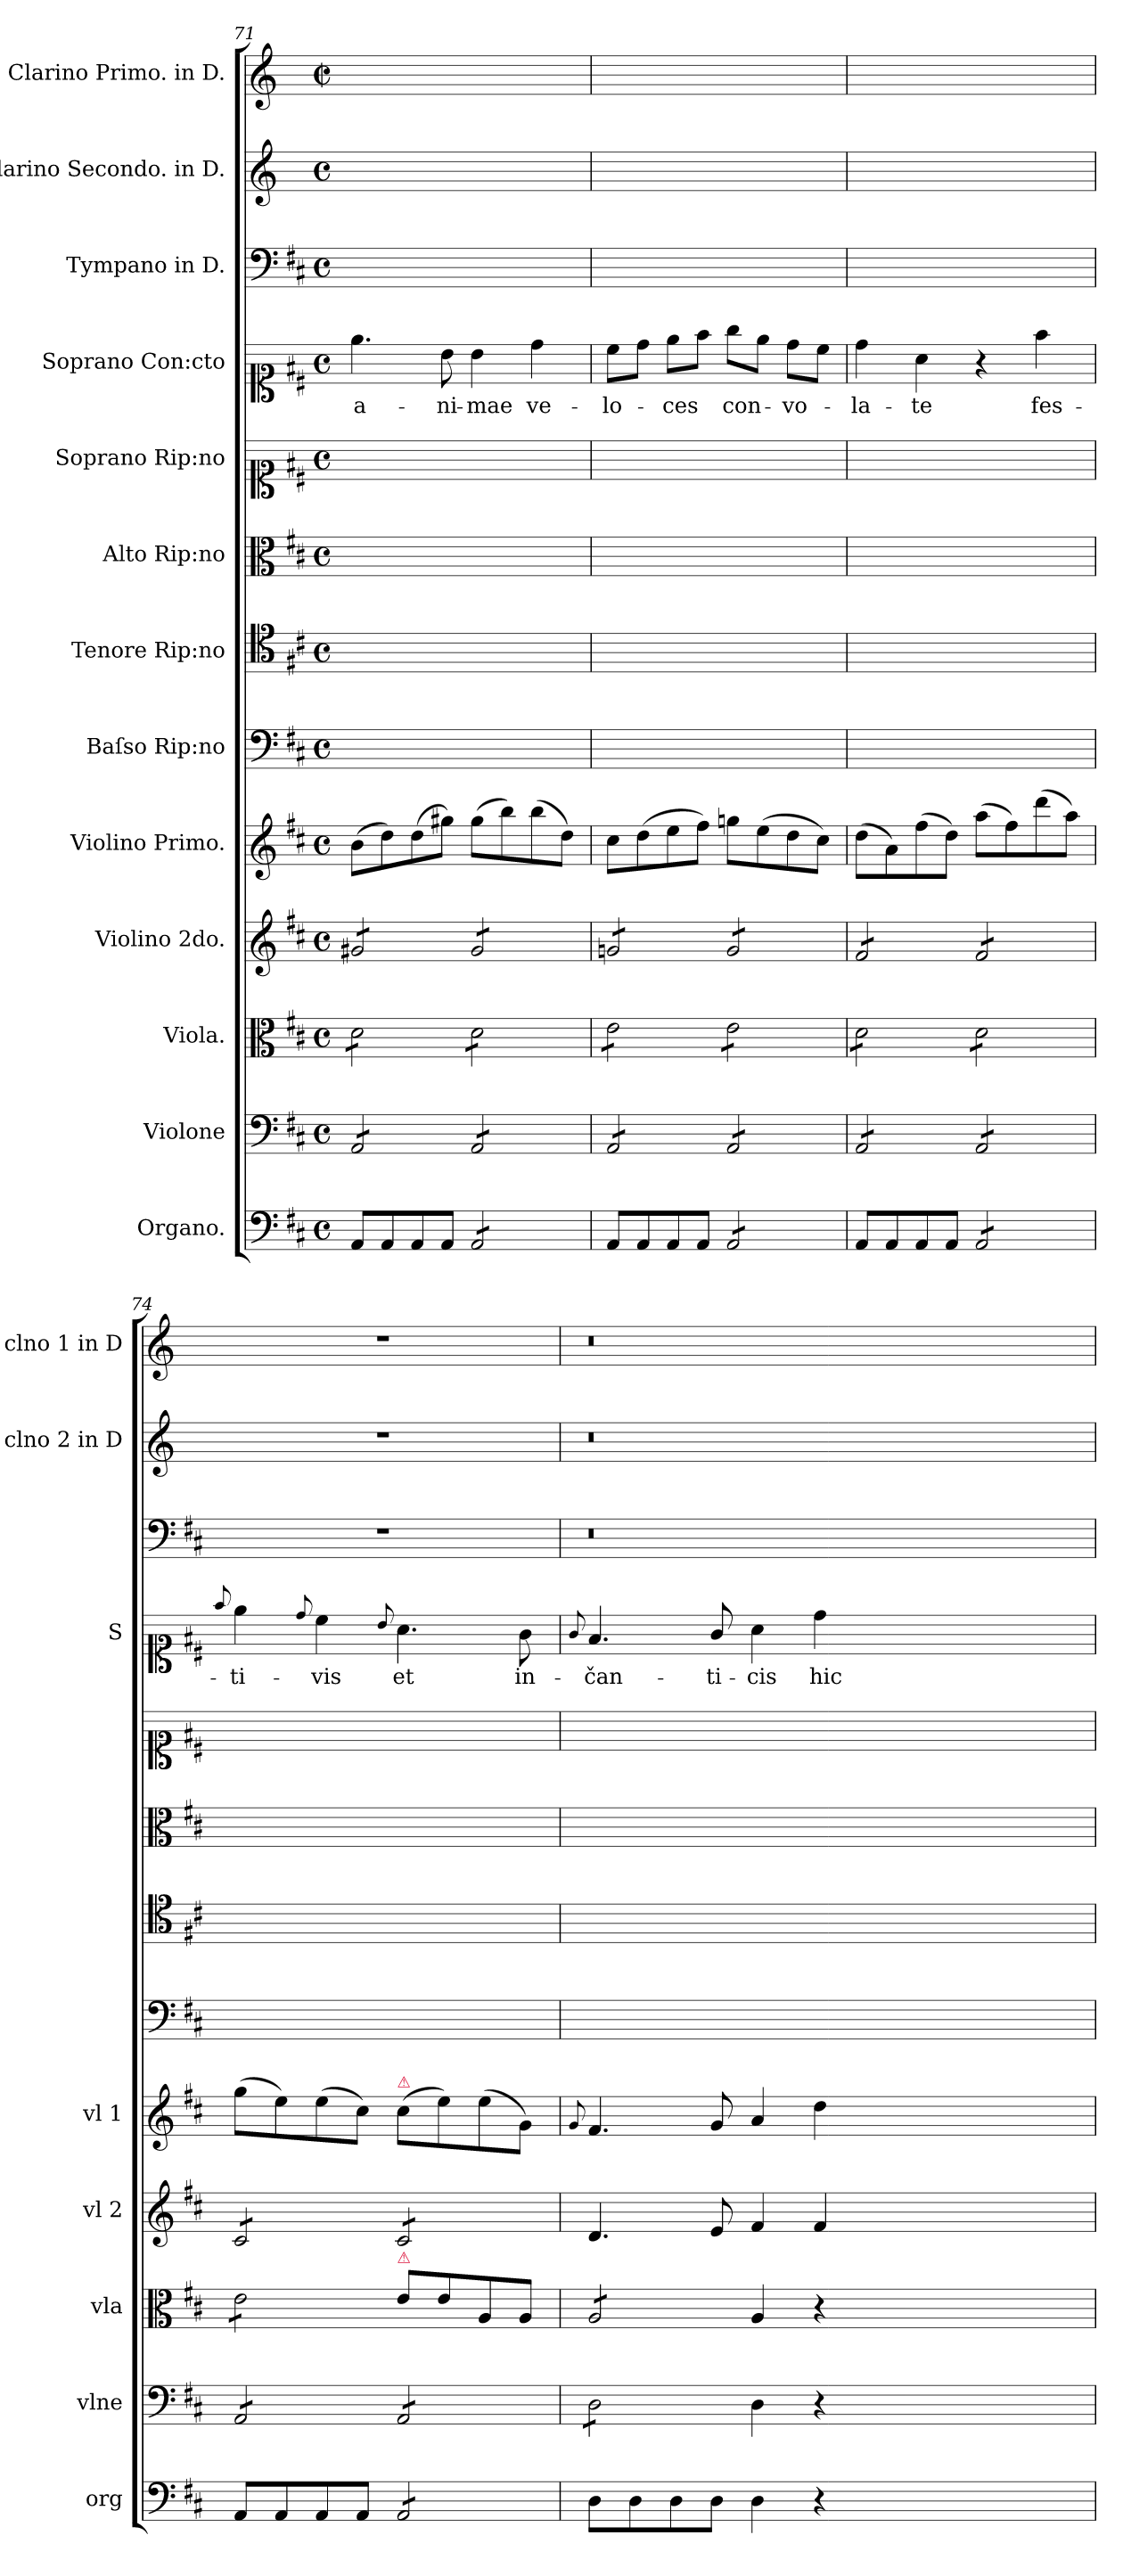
**kern	**kern	**kern	**kern	**kern	**kern	**kern	**kern	**kern	**kern	**text	**kern	**kern	**kern
*part13	*part12	*part11	*part10	*part9	*part8	*part7	*part6	*part5	*part4	*part4	*part3	*part2	*part1
*staff13	*staff12	*staff11	*staff10	*staff9	*staff8	*staff7	*staff6	*staff5	*staff4	*staff4	*staff3	*staff2	*staff1
*I"Organo.	*I"Violone	*I"Viola.	*I"Violino 2do.	*I"Violino Primo.	*I"Baſso Rip:no	*I"Tenore Rip:no	*I"Alto Rip:no	*I"Soprano Rip:no	*I"Soprano Con:cto	*	*I"Tympano in D.	*I"Clarino Secondo. in D.	*I"Clarino Primo. in D.
*I'org	*I'vlne	*I'vla	*I'vl 2	*I'vl 1	*	*	*	*	*I'S	*	*	*I'clno 2 in D	*I'clno 1 in D
*clefF4	*clefF4	*clefC3	*clefG2	*clefG2	*clefF4	*clefC4	*clefC3	*clefC1	*clefC1	*	*clefF4	*clefG2	*clefG2
*	*	*	*	*	*	*	*	*	*	*	*ITrd-1c-1	*ITrd-1c-2	*ITrd-1c-2
*k[f#c#]	*k[f#c#]	*k[f#c#]	*k[f#c#]	*k[f#c#]	*k[f#c#]	*k[f#c#]	*k[f#c#]	*k[f#c#]	*k[f#c#]	*	*k[b-e-a-]	*k[f#c#]	*k[f#c#]
*M4/4	*M4/4	*M4/4	*M4/4	*M4/4	*M4/4	*M4/4	*M4/4	*M4/4	*M4/4	*	*M4/4	*M4/4	*M4/4
*met(c)	*met(c)	*met(c)	*met(c)	*met(c)	*met(c)	*met(c)	*met(c)	*met(c)	*met(c)	*	*met(c)	*met(c)	*met(c|)
=71	=71	=71	=71	=71	=71	=71	=71	=71	=71	=71	=71	=71	=71
*	*tremolo	*	*	*	*	*	*	*	*	*	*	*	*
*	*	*tremolo	*	*	*	*	*	*	*	*	*	*	*
*	*	*	*tremolo	*	*	*	*	*	*	*	*	*	*
8AA/L	8AA/L	8d\L	8g#X/L	(8b\L	1ryy	1ryy	1ryy	1ryy	4.ee\	a-	1ryy	1ryy	1ryy
8AA/	8AA/	8d\	8g#X/	8dd\)	.	.	.	.	.	.	.	.	.
8AA/	8AA/	8d\	8g#X/	(8dd\	.	.	.	.	.	.	.	.	.
8AA/J	8AA/J	8d\J	8g#X/J	8gg#X\J)	.	.	.	.	8b\	-ni-	.	.	.
*tremolo	*	*	*	*	*	*	*	*	*	*	*	*	*
8AA/L	8AA/L	8d\L	8g#/L	(8gg#\L	.	.	.	.	4b\	-mae	.	.	.
8AA/	8AA/	8d\	8g#/	8bb\)	.	.	.	.	.	.	.	.	.
8AA/	8AA/	8d\	8g#/	(8bb\	.	.	.	.	4dd\	ve-	.	.	.
8AA/J	8AA/J	8d\J	8g#/J	8dd\J)	.	.	.	.	.	.	.	.	.
*Xtremolo	*	*	*	*	*	*	*	*	*	*	*	*	*
=72	=72	=72	=72	=72	=72	=72	=72	=72	=72	=72	=72	=72	=72
8AA/L	8AA/L	8e\L	8gn/L	8cc#\L	1ryy	1ryy	1ryy	1ryy	8cc#\L	-lo-	1ryy	1ryy	1ryy
8AA/	8AA/	8e\	8gn/	(8dd\	.	.	.	.	8dd\J	.	.	.	.
8AA/	8AA/	8e\	8gn/	8ee\	.	.	.	.	8ee\L	-ces	.	.	.
8AA/J	8AA/J	8e\J	8gn/J	8ff#\J)	.	.	.	.	8ff#\J	.	.	.	.
*tremolo	*	*	*	*	*	*	*	*	*	*	*	*	*
8AA/L	8AA/L	8e\L	8g/L	8ggn\L	.	.	.	.	8gg\L	con-	.	.	.
8AA/	8AA/	8e\	8g/	(8ee\	.	.	.	.	8ee\J	.	.	.	.
8AA/	8AA/	8e\	8g/	8dd\	.	.	.	.	8dd\L	-vo-	.	.	.
8AA/J	8AA/J	8e\J	8g/J	8cc#\J)	.	.	.	.	8cc#\J	.	.	.	.
*Xtremolo	*	*	*	*	*	*	*	*	*	*	*	*	*
=73	=73	=73	=73	=73	=73	=73	=73	=73	=73	=73	=73	=73	=73
8AA/L	8AA/L	8d\L	8f#/L	(8dd\L	1ryy	1ryy	1ryy	1ryy	4dd\	-la-	1ryy	1ryy	1ryy
8AA/	8AA/	8d\	8f#/	8a\)	.	.	.	.	.	.	.	.	.
8AA/	8AA/	8d\	8f#/	(8ff#\	.	.	.	.	4a\	-te	.	.	.
8AA/J	8AA/J	8d\J	8f#/J	8dd\J)	.	.	.	.	.	.	.	.	.
*tremolo	*	*	*	*	*	*	*	*	*	*	*	*	*
8AA/L	8AA/L	8d\L	8f#/L	(8aa\L	.	.	.	.	4r	.	.	.	.
8AA/	8AA/	8d\	8f#/	8ff#\)	.	.	.	.	.	.	.	.	.
8AA/	8AA/	8d\	8f#/	(8ddd\	.	.	.	.	4ff#\	fes-	.	.	.
8AA/J	8AA/J	8d\J	8f#/J	8aa\J)	.	.	.	.	.	.	.	.	.
*Xtremolo	*	*	*	*	*	*	*	*	*	*	*	*	*
=74	=74	=74	=74	=74	=74	=74	=74	=74	=74	=74	=74	=74	=74
.	.	.	.	.	.	.	.	.	8qqff#/	.	.	.	.
8AA/L	8AA/L	8e\L	8c#/L	(8gg\L	1ryy	1ryy	1ryy	1ryy	4ee\	-ti-	1r	1r	1r
8AA/	8AA/	8e\	8c#/	8ee\)	.	.	.	.	.	.	.	.	.
.	.	.	.	.	.	.	.	.	8qqdd/	.	.	.	.
8AA/	8AA/	8e\	8c#/	(8ee\	.	.	.	.	4cc#\	-vis	.	.	.
8AA/J	8AA/J	8e\J	8c#/J	8cc#\J)	.	.	.	.	.	.	.	.	.
*	*	*Xtremolo	*	*	*	*	*	*	*	*	*	*	*
.	.	.	.	.	.	.	.	.	8qqb/	.	.	.	.
!	!	!	!	!LO:TX:a:color=crimson:t=⚠	!	!	!	!	!	!	!	!	!
!	!	!LO:TX:a:color=crimson:t=⚠	!	!	!	!	!	!	!	!	!	!	!
*tremolo	*	*	*	*	*	*	*	*	*	*	*	*	*
8AA/L	8AA/L	8e\L	8c#/L	(8cc#\L	.	.	.	.	4.a\	et	.	.	.
8AA/	8AA/	8e\	8c#/	8ee\)	.	.	.	.	.	.	.	.	.
8AA/	8AA/	8A/	8c#/	(8ee\	.	.	.	.	.	.	.	.	.
8AA/J	8AA/J	8A/J	8c#/J	8g/J)	.	.	.	.	8g\	in-	.	.	.
*	*	*	*Xtremolo	*	*	*	*	*	*	*	*	*	*
*Xtremolo	*	*	*	*	*	*	*	*	*	*	*	*	*
=75	=75	=75	=75	=75	=75	=75	=75	=75	=75	=75	=75	=75	=75
.	.	.	.	8qqg/	.	.	.	.	8qqg/	.	.	.	.
*	*	*tremolo	*	*	*	*	*	*	*	*	*	*	*
8D\L	8D\L	8A/L	4.d/	4.f#/	1ryy	1ryy	1ryy	1ryy	4.f#/	-čan-	0.r	0.r	0.r
8D\	8D\	8A/	.	.	.	.	.	.	.	.	.	.	.
8D\	8D\	8A/	.	.	.	.	.	.	.	.	.	.	.
8D\J	8D\J	8A/J	8e/	8g/	.	.	.	.	8g/	-ti-	.	.	.
*	*	*Xtremolo	*	*	*	*	*	*	*	*	*	*	*
*	*Xtremolo	*	*	*	*	*	*	*	*	*	*	*	*
4D\	4D\	4A/	4f#/	4a/	.	.	.	.	4a\	-cis	.	.	.
4r	4r	4r	4f#/	4dd\	.	.	.	.	4dd\	hic	.	.	.
0ryy	0ryy	0ryy	0ryy	0ryy	0ryy	0ryy	0ryy	0ryy	0ryy	.	.	.	.
=	=	=	=	=	=	=	=	=	=	=	=	=	=
*-	*-	*-	*-	*-	*-	*-	*-	*-	*-	*-	*-	*-	*-
